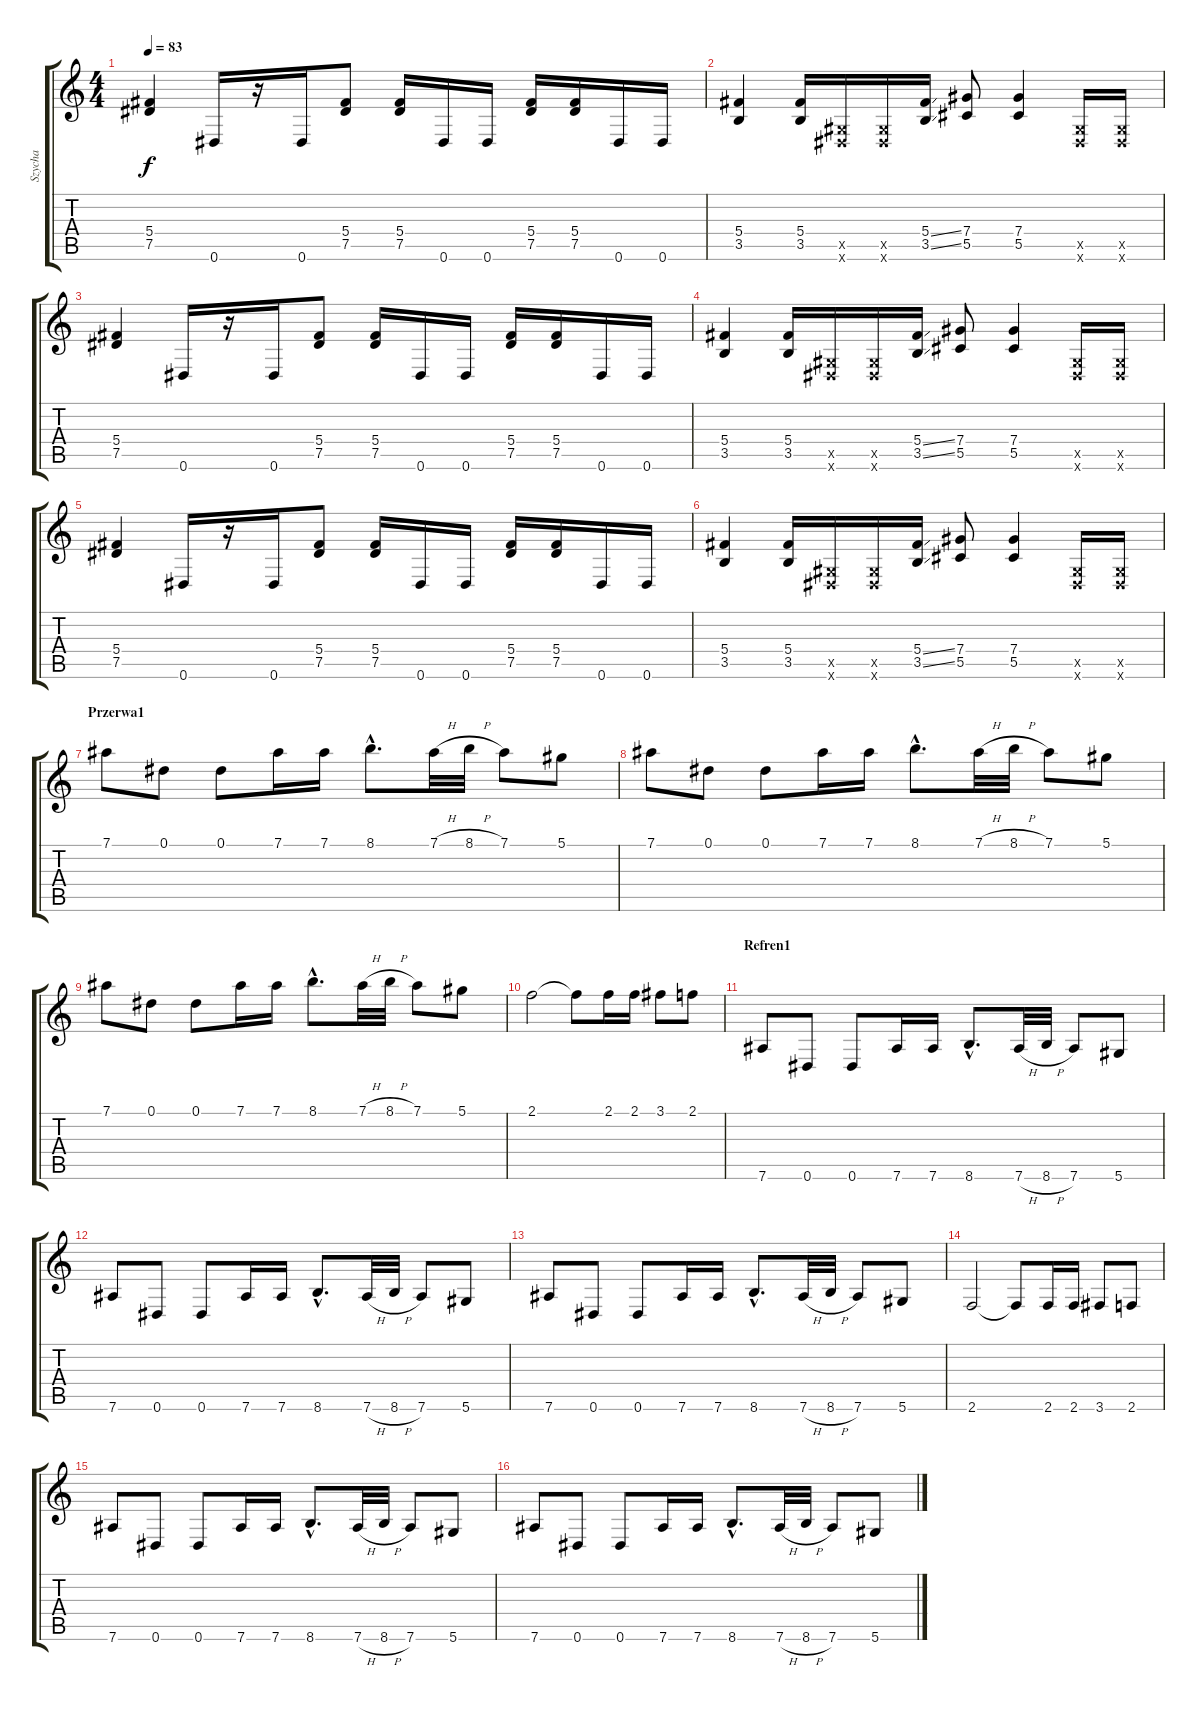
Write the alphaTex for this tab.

\track ("Szycha" "Szycha") {instrument overdrivenguitar}
\staff {score tabs}
\tuning (Eb4 Bb3 Gb3 Db3 Ab2 Eb2) {hide}
\ts (4 4)
\tempo 83
\clef g2
\ks c
(5.4 7.5).4{dy f} 0.6.16 r.16 0.6.16 (5.4 7.5).8 (5.4 7.5).16 0.6.16 0.6.16 (5.4 7.5).16 (5.4 7.5).16 0.6.16 0.6.16 |
(5.4 3.5).4 (5.4 3.5).16 (0.5{x} 0.6{x}).16 (0.5{x} 0.6{x}).16 (5.4{ss} 3.5{ss}).16 (7.4 5.5).8 (7.4 5.5).4 (0.5{x} 0.6{x}).16 (0.5{x} 0.6{x}).16 |
(5.4 7.5).4 0.6.16 r.16 0.6.16 (5.4 7.5).8 (5.4 7.5).16 0.6.16 0.6.16 (5.4 7.5).16 (5.4 7.5).16 0.6.16 0.6.16 |
(5.4 3.5).4 (5.4 3.5).16 (0.5{x} 0.6{x}).16 (0.5{x} 0.6{x}).16 (5.4{ss} 3.5{ss}).16 (7.4 5.5).8 (7.4 5.5).4 (0.5{x} 0.6{x}).16 (0.5{x} 0.6{x}).16 |
(5.4 7.5).4 0.6.16 r.16 0.6.16 (5.4 7.5).8 (5.4 7.5).16 0.6.16 0.6.16 (5.4 7.5).16 (5.4 7.5).16 0.6.16 0.6.16 |
(5.4 3.5).4 (5.4 3.5).16 (0.5{x} 0.6{x}).16 (0.5{x} 0.6{x}).16 (5.4{ss} 3.5{ss}).16 (7.4 5.5).8 (7.4 5.5).4 (0.5{x} 0.6{x}).16 (0.5{x} 0.6{x}).16 |
\section ("" "Przerwa1")
7.1.8{instrument distortionguitar} 0.1.8 0.1.8 7.1.16 7.1.16 8.1{hac}.8{d} 7.1{h}.32 8.1{h}.32 7.1.8 5.1.8 |
7.1.8 0.1.8 0.1.8 7.1.16 7.1.16 8.1{hac}.8{d} 7.1{h}.32 8.1{h}.32 7.1.8 5.1.8 |
7.1.8 0.1.8 0.1.8 7.1.16 7.1.16 8.1{hac}.8{d} 7.1{h}.32 8.1{h}.32 7.1.8 5.1.8 |
2.1.2 2.1{t}.8 2.1.16 2.1.16 3.1.8 2.1.8 |
\section ("" "Refren1")
7.6.8{instrument overdrivenguitar} 0.6.8 0.6.8 7.6.16 7.6.16 8.6{hac}.8{d} 7.6{h}.32 8.6{h}.32 7.6.8 5.6.8 |
7.6.8 0.6.8 0.6.8 7.6.16 7.6.16 8.6{hac}.8{d} 7.6{h}.32 8.6{h}.32 7.6.8 5.6.8 |
7.6.8 0.6.8 0.6.8 7.6.16 7.6.16 8.6{hac}.8{d} 7.6{h}.32 8.6{h}.32 7.6.8 5.6.8 |
2.6.2 2.6{t}.8 2.6.16 2.6.16 3.6.8 2.6.8 |
7.6.8 0.6.8 0.6.8 7.6.16 7.6.16 8.6{hac}.8{d} 7.6{h}.32 8.6{h}.32 7.6.8 5.6.8 |
7.6.8 0.6.8 0.6.8 7.6.16 7.6.16 8.6{hac}.8{d} 7.6{h}.32 8.6{h}.32 7.6.8 5.6.8
